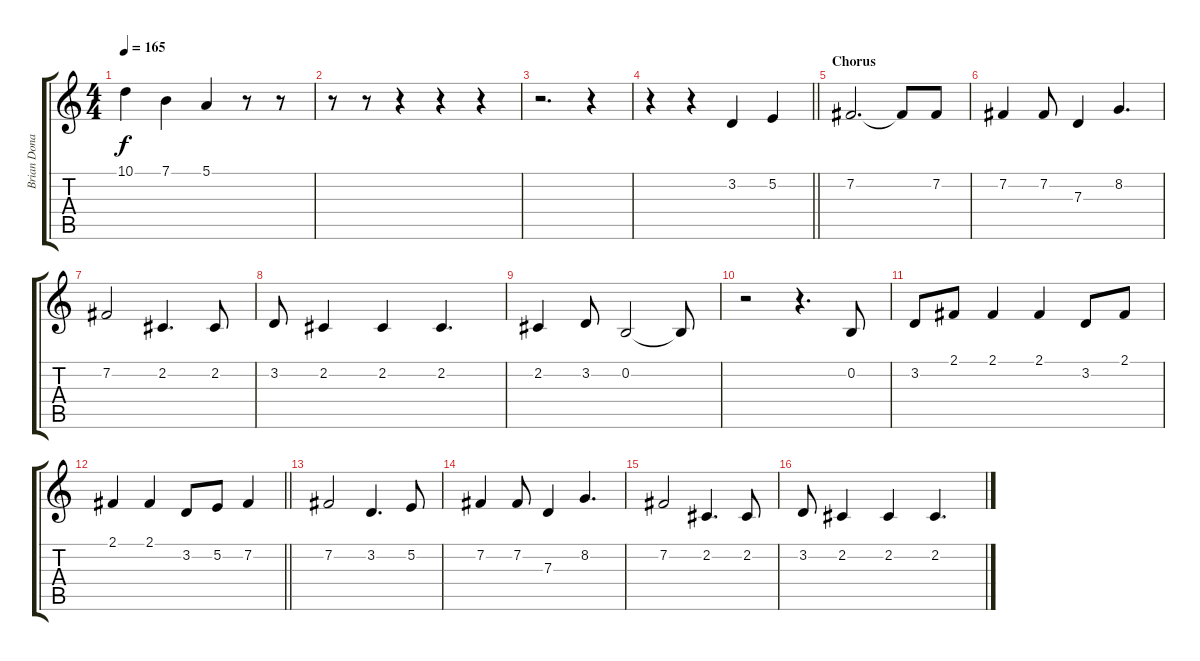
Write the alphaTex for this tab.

\track ("Brian Donahue (Backup Vocals)" "Brian Dona") {instrument clarinet}
\staff {score tabs}
\tuning (E4 B3 G3 D3 A2 E2) {hide}
\ts (4 4)
\tempo 165
\clef g2
\ks c
10.1.4{dy f} 7.1.4 5.1.4 r.8 r.8 |
r.8 r.8 r.4 r.4 r.4 |
r.2{d} r.4 |
\barLineRight lightlight
r.4 r.4 3.2.4 5.2.4 |
\section ("" "Chorus")
7.2.2{d} 7.2{t}.8 7.2.8 |
7.2.4 7.2.8 7.3.4 8.2.4{d} |
7.2.2 2.2.4{d} 2.2.8 |
3.2.8 2.2.4 2.2.4 2.2.4{d} |
2.2.4 3.2.8 0.2.2 0.2{t}.8 |
r.2 r.4{d} 0.2.8 |
3.2.8 2.1.8 2.1.4 2.1.4 3.2.8 2.1.8 |
\barLineRight lightlight
2.1.4 2.1.4 3.2.8 5.2.8 7.2.4 |
7.2.2 3.2.4{d} 5.2.8 |
7.2.4 7.2.8 7.3.4 8.2.4{d} |
7.2.2 2.2.4{d} 2.2.8 |
3.2.8 2.2.4 2.2.4 2.2.4{d}
